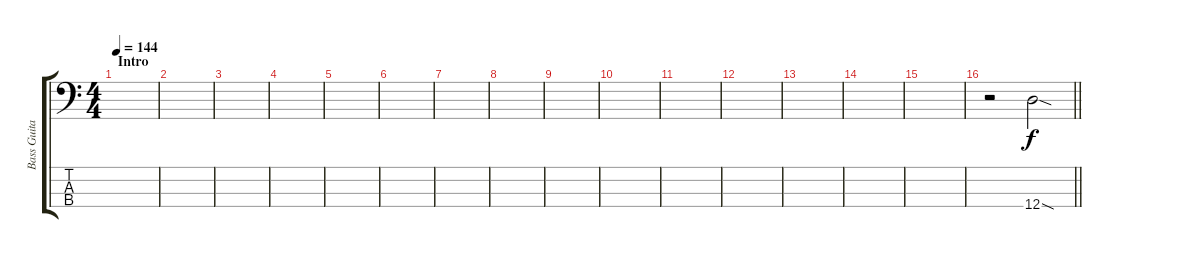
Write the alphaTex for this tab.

\track ("Bass Guitar" "Bass Guita") {instrument electricbassfinger}
\staff {score tabs}
\tuning (F2 C2 G1 D1) {hide}
\ts (4 4)
\section ("" "Intro")
\tempo 144
\clef f4
\ks c
|
|
|
|
|
|
|
|
|
|
|
|
|
|
|
\barLineRight lightlight
r.2 12.4{sod}.2
